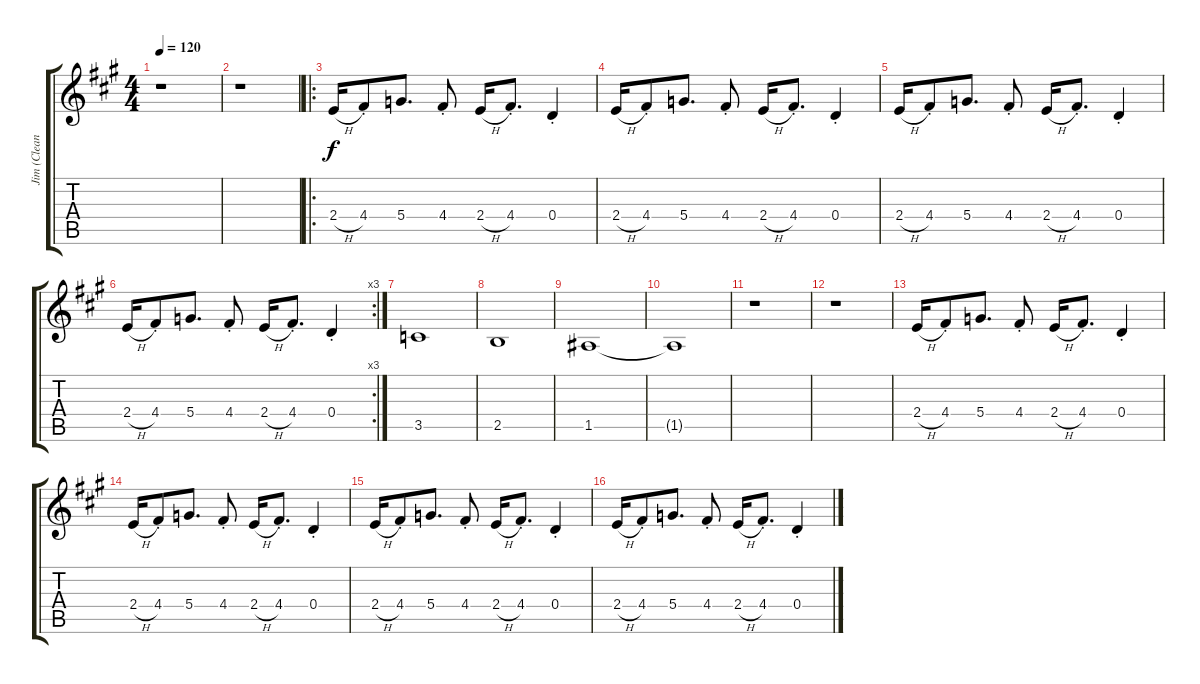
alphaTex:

\track ("Jim (Clean)" "Jim (Clean") {instrument electricguitarclean}
\staff {score tabs}
\tuning (E4 B3 G3 D3 A2 E2) {hide}
\ts (4 4)
\tempo 120
\clef g2
\ks a
r.1{dy f instrument electricguitarclean} |
r.1 |
\ro
2.4{h}.16 4.4{st}.8 5.4.8{d} 4.4{st}.8 2.4{h}.16 4.4{st}.8{d} 0.4{st}.4 |
2.4{h}.16 4.4{st}.8 5.4.8{d} 4.4{st}.8 2.4{h}.16 4.4{st}.8{d} 0.4{st}.4 |
2.4{h}.16 4.4{st}.8 5.4.8{d} 4.4{st}.8 2.4{h}.16 4.4{st}.8{d} 0.4{st}.4 |
\rc 3
2.4{h}.16 4.4{st}.8 5.4.8{d} 4.4{st}.8 2.4{h}.16 4.4{st}.8{d} 0.4{st}.4 |
3.5.1 |
2.5.1 |
1.5.1 |
1.5{t}.1 |
r.1 |
r.1 |
2.4{h}.16 4.4{st}.8 5.4.8{d} 4.4{st}.8 2.4{h}.16 4.4{st}.8{d} 0.4{st}.4 |
2.4{h}.16 4.4{st}.8 5.4.8{d} 4.4{st}.8 2.4{h}.16 4.4{st}.8{d} 0.4{st}.4 |
2.4{h}.16 4.4{st}.8 5.4.8{d} 4.4{st}.8 2.4{h}.16 4.4{st}.8{d} 0.4{st}.4 |
2.4{h}.16 4.4{st}.8 5.4.8{d} 4.4{st}.8 2.4{h}.16 4.4{st}.8{d} 0.4{st}.4
